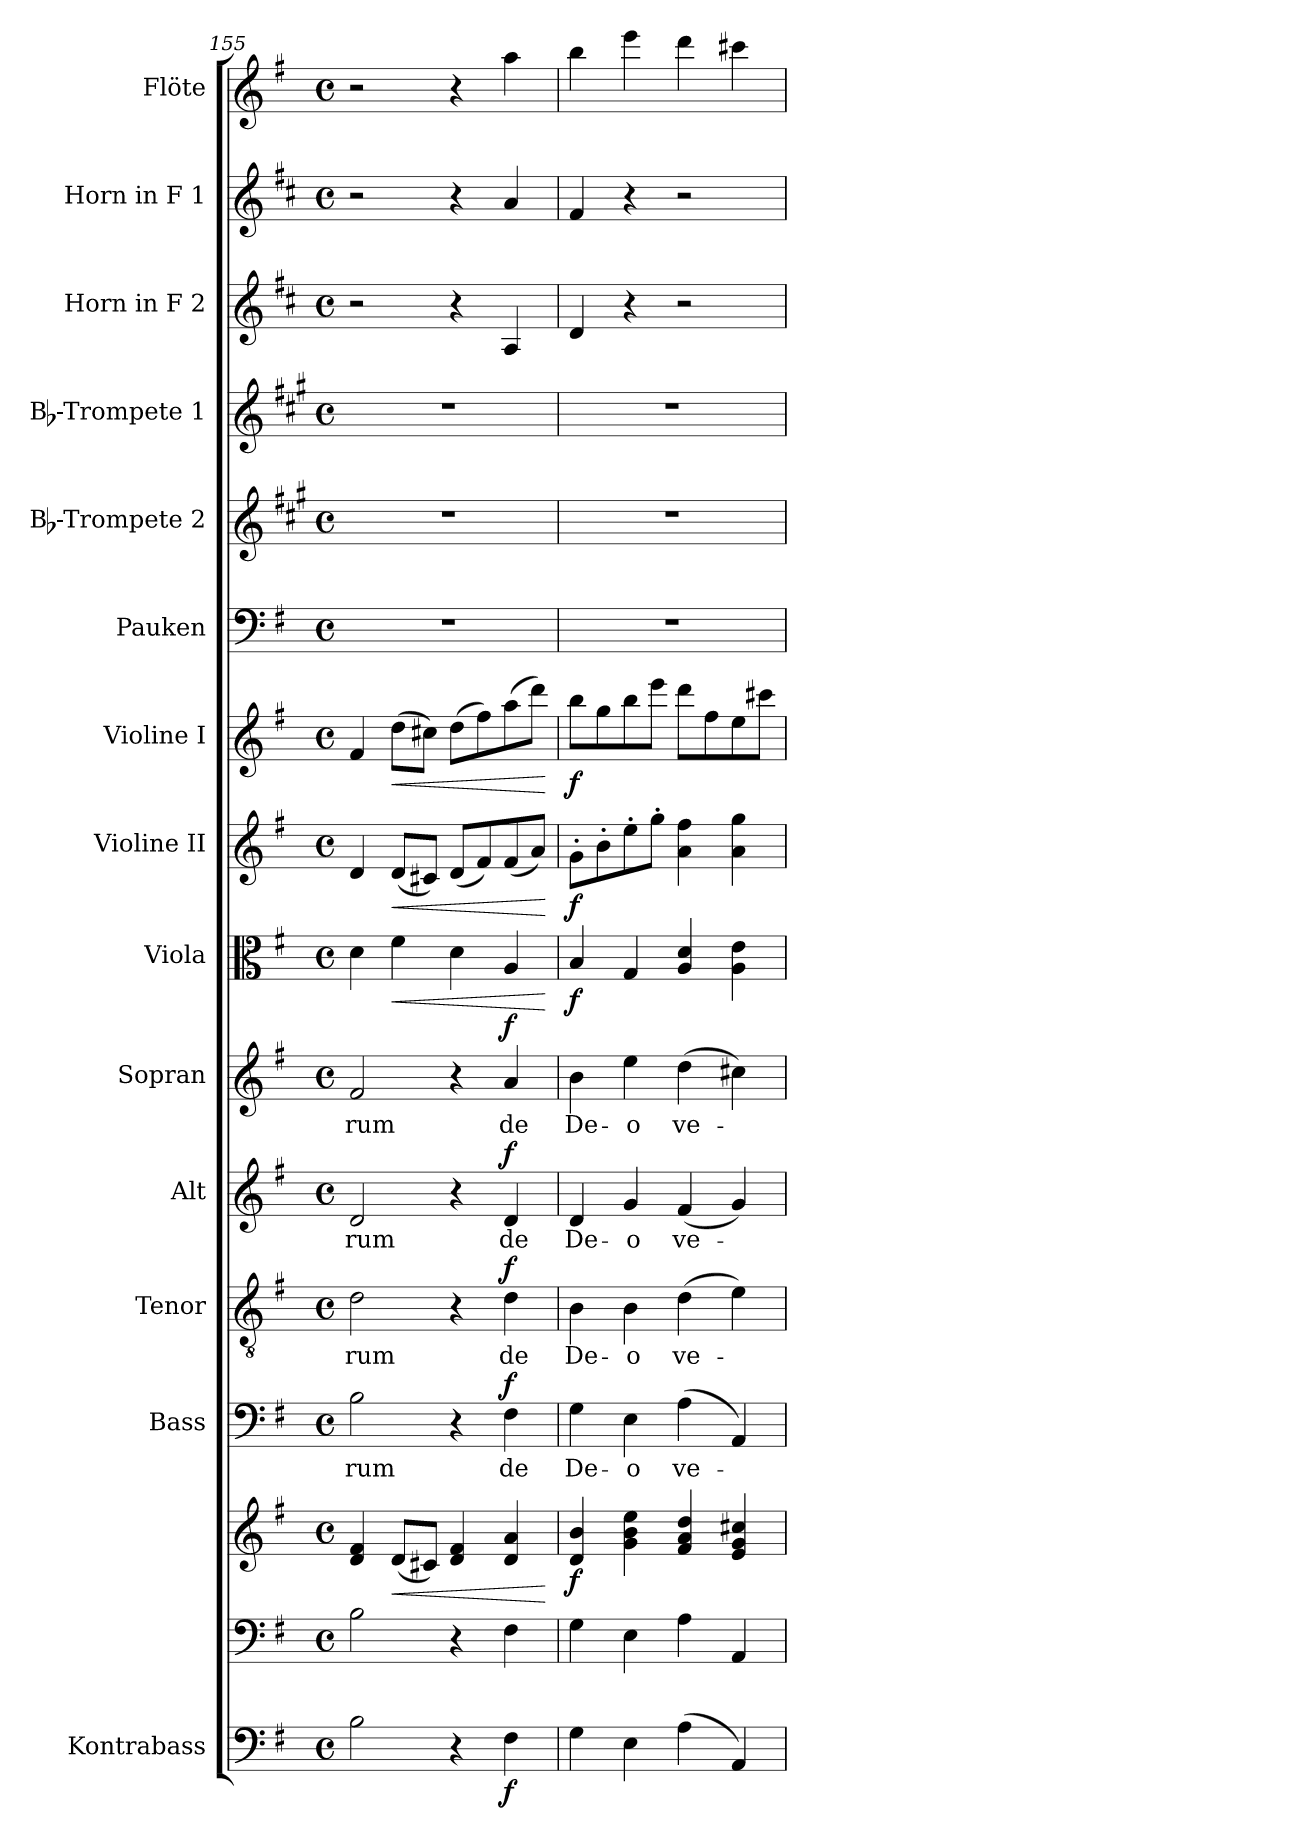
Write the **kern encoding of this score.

**kern	**dynam	**kern	**kern	**dynam	**kern	**text	**dynam	**kern	**text	**dynam	**kern	**text	**dynam	**kern	**text	**dynam	**kern	**dynam	**kern	**dynam	**kern	**dynam	**kern	**kern	**kern	**kern	**kern	**kern
*part15	*part15	*part14	*part14	*part14	*part13	*part13	*part13	*part12	*part12	*part12	*part11	*part11	*part11	*part10	*part10	*part10	*part9	*part9	*part8	*part8	*part7	*part7	*part6	*part5	*part4	*part3	*part2	*part1
*staff16	*staff16	*staff15	*staff14	*staff14/15	*staff13	*staff13	*staff13	*staff12	*staff12	*staff12	*staff11	*staff11	*staff11	*staff10	*staff10	*staff10	*staff9	*staff9	*staff8	*staff8	*staff7	*staff7	*staff6	*staff5	*staff4	*staff3	*staff2	*staff1
*I"Kontrabass	*	*	*	*	*I"Bass	*	*	*I"Tenor	*	*	*I"Alt	*	*	*I"Sopran	*	*	*I"Viola	*	*I"Violine II	*	*I"Violine I	*	*I"Pauken	*I"Bb-Trompete 2	*I"Bb-Trompete 1	*I"Horn in F 2	*I"Horn in F 1	*I"Flöte
*I'Kb.	*	*	*	*	*I'B.	*	*	*I'T.	*	*	*I'A.	*	*	*I'S.	*	*	*I'Vla.	*	*I'Vl. II	*	*I'Vl. I	*	*I'Pk.	*I'Bb Trp. 2	*I'Bb Trp. 1	*	*	*I'Fl.
*clefF4	*	*clefF4	*clefG2	*	*clefF4	*	*	*clefGv2	*	*	*clefG2	*	*	*clefG2	*	*	*clefC3	*	*clefG2	*	*clefG2	*	*clefF4	*clefG2	*clefG2	*clefG2	*clefG2	*clefG2
*ITrd7c12	*	*	*	*	*	*	*	*	*	*	*	*	*	*	*	*	*	*	*	*	*	*	*	*ITrd1c2	*ITrd1c2	*ITrd4c7	*ITrd4c7	*
*k[f#]	*	*k[f#]	*k[f#]	*	*k[f#]	*	*	*k[f#]	*	*	*k[f#]	*	*	*k[f#]	*	*	*k[f#]	*	*k[f#]	*	*k[f#]	*	*k[f#]	*k[f#]	*k[f#]	*k[f#]	*k[f#]	*k[f#]
*G:	*	*G:	*G:	*	*G:	*	*	*G:	*	*	*G:	*	*	*G:	*	*	*G:	*	*G:	*	*G:	*	*G:	*G:	*G:	*G:	*G:	*G:
*M4/4	*	*M4/4	*M4/4	*	*M4/4	*	*	*M4/4	*	*	*M4/4	*	*	*M4/4	*	*	*M4/4	*	*M4/4	*	*M4/4	*	*M4/4	*M4/4	*M4/4	*M4/4	*M4/4	*M4/4
*met(c)	*	*met(c)	*met(c)	*	*met(c)	*	*	*met(c)	*	*	*met(c)	*	*	*met(c)	*	*	*met(c)	*	*met(c)	*	*met(c)	*	*met(c)	*met(c)	*met(c)	*met(c)	*met(c)	*met(c)
=155	=155	=155	=155	=155	=155	=155	=155	=155	=155	=155	=155	=155	=155	=155	=155	=155	=155	=155	=155	=155	=155	=155	=155	=155	=155	=155	=155	=155
!	!	!	!	!	!	!LO:LY:b	!	!	!LO:LY:b	!	!	!LO:LY:b	!	!	!LO:LY:b	!	!	!	!	!	!	!	!	!	!	!	!	!
2BB\	.	2B\	4d/ 4f#/	.	2B\	-rum	.	2d\	-rum	.	2d/	-rum	.	2f#/	-rum	.	4d\	.	4d/	.	4f#/	.	1r	1r	1r	2r	2r	2r
!	!	!	!	!LO:HP:b	!	!	!	!	!	!	!	!	!	!	!	!	!	!LO:HP:b	!	!LO:HP:b	!	!LO:HP:b	!	!	!	!	!	!
.	.	.	(<8d/L	<	.	.	.	.	.	.	.	.	.	.	.	.	4f#\	<	(<8d/L	<	(>8dd\L	<	.	.	.	.	.	.
.	.	.	8c#X/J)	.	.	.	.	.	.	.	.	.	.	.	.	.	.	.	8c#X/J)	.	8cc#X\J)	.	.	.	.	.	.	.
4r	.	4r	4d/ 4f#/	.	4r	.	.	4r	.	.	4r	.	.	4r	.	.	4d\	.	(<8d/L	.	(>8dd\L	.	.	.	.	4r	4r	4r
.	.	.	.	.	.	.	.	.	.	.	.	.	.	.	.	.	.	.	8f#/)	.	8ff#\)	.	.	.	.	.	.	.
!	!LO:DY:b	!	!	!	!	!LO:LY:b	!LO:DY:a	!	!LO:LY:b	!LO:DY:a	!	!LO:LY:b	!LO:DY:a	!	!LO:LY:b	!LO:DY:a	!	!	!	!	!	!	!	!	!	!	!	!
4FF#\	f	4F#\	4d/ 4a/	.	4F#\	de	f	4d\	de	f	4d/	de	f	4a/	de	f	4A/	.	(<8f#/	.	(>8aa\	.	.	.	.	4D/	4d/	4aa\
.	.	.	.	.	.	.	.	.	.	.	.	.	.	.	.	.	.	.	8a/J)	.	8ddd\J)	.	.	.	.	.	.	.
.	.	.	.	[	.	.	.	.	.	.	.	.	.	.	.	.	.	[	.	[	.	[	.	.	.	.	.	.
=156	=156	=156	=156	=156	=156	=156	=156	=156	=156	=156	=156	=156	=156	=156	=156	=156	=156	=156	=156	=156	=156	=156	=156	=156	=156	=156	=156	=156
!	!	!	!	!LO:DY:b	!	!LO:LY:b	!	!	!LO:LY:b	!	!	!LO:LY:b	!	!	!LO:LY:b	!	!	!LO:DY:b	!	!LO:DY:b	!	!LO:DY:b	!	!	!	!	!	!
4GG\	.	4G\	4d/ 4b/	f	4G\	De-	.	4B\	De-	.	4d/	De-	.	4b\	De-	.	4B/	f	8g'>\L	f	8bb\L	f	1r	1r	1r	4G/	4B/	4bb\
.	.	.	.	.	.	.	.	.	.	.	.	.	.	.	.	.	.	.	8b'>\	.	8gg\	.	.	.	.	.	.	.
!	!	!	!	!	!	!LO:LY:b	!	!	!LO:LY:b	!	!	!LO:LY:b	!	!	!LO:LY:b	!	!	!	!	!	!	!	!	!	!	!	!	!
4EE\	.	4E\	4g\ 4b\ 4ee\	.	4E\	-o	.	4B\	-o	.	4g/	-o	.	4ee\	-o	.	4G/	.	8ee'>\	.	8bb\	.	.	.	.	4r	4r	4eee\
.	.	.	.	.	.	.	.	.	.	.	.	.	.	.	.	.	.	.	8gg'>\J	.	8eee\J	.	.	.	.	.	.	.
!	!	!	!	!	!	!LO:LY:b	!	!	!LO:LY:b	!	!	!LO:LY:b	!	!	!LO:LY:b	!	!	!	!	!	!	!	!	!	!	!	!	!
(>4AA\	.	4A\	4f#/ 4a/ 4dd/	.	(>4A\	ve-	.	(>4d\	ve-	.	(<4f#/	ve-	.	(>4dd\	ve-	.	4A/ 4d/	.	4a\ 4ff#\	.	8ddd\L	.	.	.	.	2r	2r	4ddd\
.	.	.	.	.	.	.	.	.	.	.	.	.	.	.	.	.	.	.	.	.	8ff#\	.	.	.	.	.	.	.
4AAA/)	.	4AA/	4e/ 4g/ 4cc#X/	.	4AA/)	.	.	4e\)	.	.	4g/)	.	.	4cc#X\)	.	.	4A\ 4e\	.	4a\ 4gg\	.	8ee\	.	.	.	.	.	.	4ccc#X\
.	.	.	.	.	.	.	.	.	.	.	.	.	.	.	.	.	.	.	.	.	8ccc#X\J	.	.	.	.	.	.	.
=	=	=	=	=	=	=	=	=	=	=	=	=	=	=	=	=	=	=	=	=	=	=	=	=	=	=	=	=
*-	*-	*-	*-	*-	*-	*-	*-	*-	*-	*-	*-	*-	*-	*-	*-	*-	*-	*-	*-	*-	*-	*-	*-	*-	*-	*-	*-	*-
